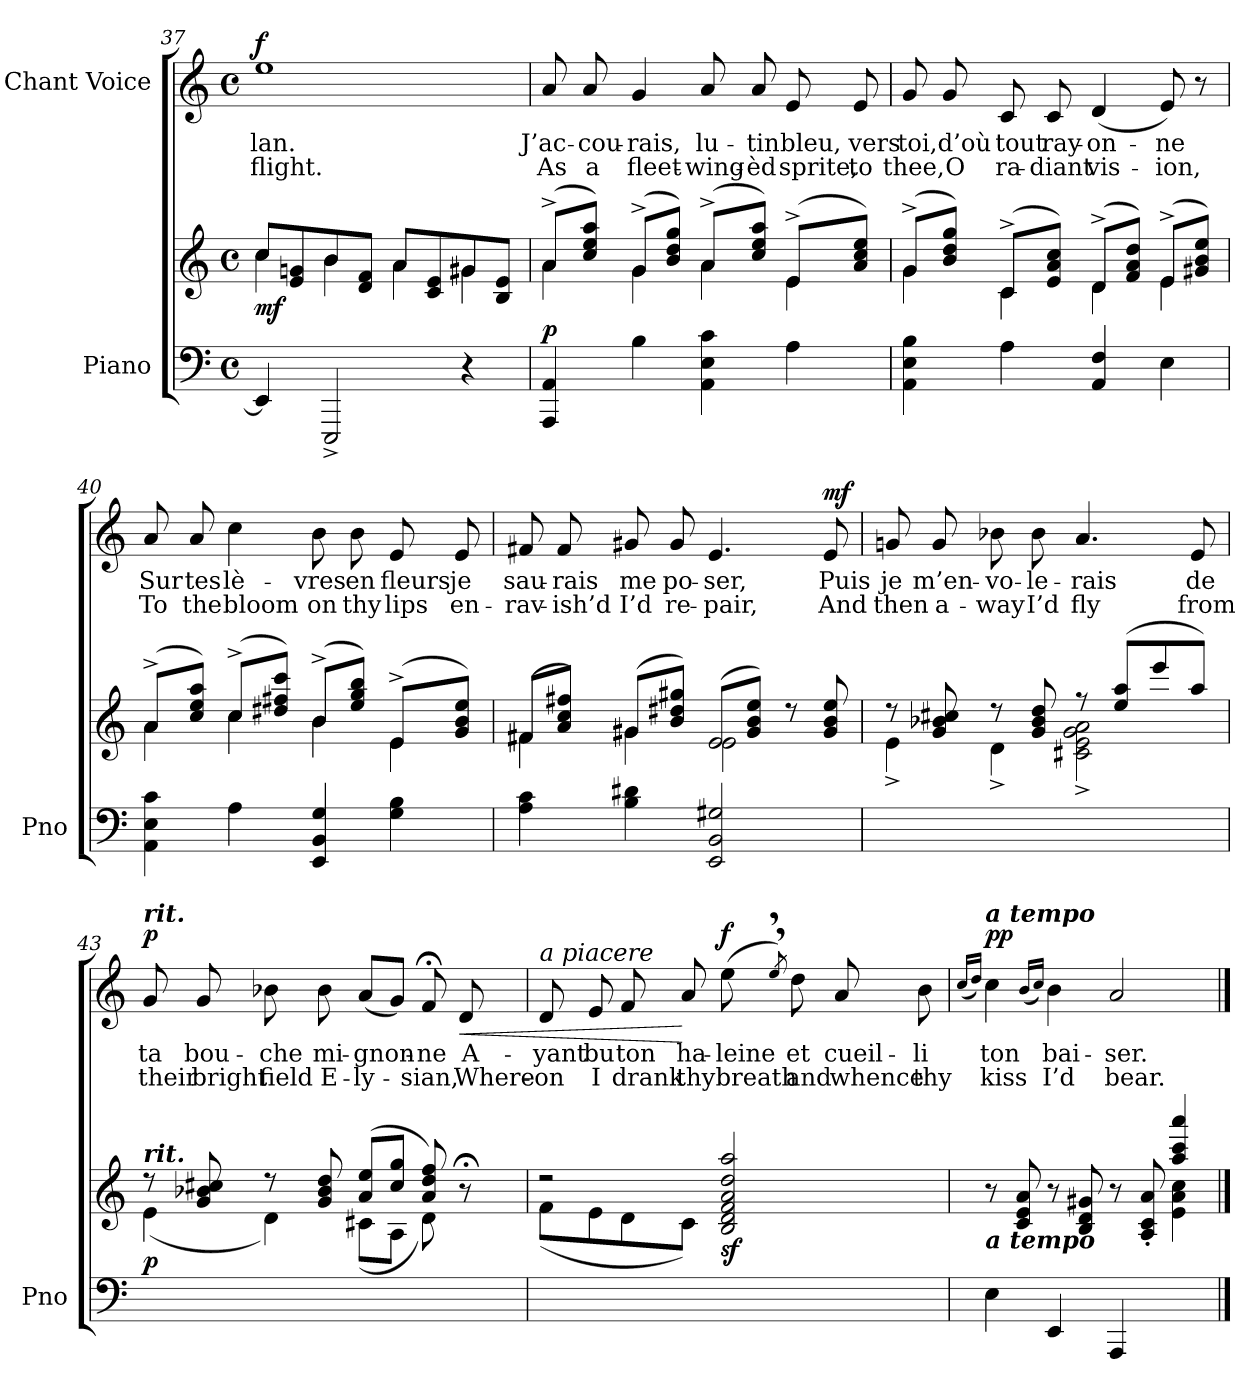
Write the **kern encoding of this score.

**kern	**kern	**dynam	**kern	**text	**text	**dynam
*part2	*part2	*part2	*part1	*part1	*part1	*part1
*staff3	*staff2	*staff2/3	*staff1	*staff1	*staff1	*staff1
*I"Piano	*	*	*I"Chant Voice	*	*	*
*I'Pno	*	*	*	*	*	*
*clefF4	*clefG2	*	*clefG2	*	*	*
*k[]	*k[]	*	*k[]	*	*	*
*M4/4	*M4/4	*	*M4/4	*	*	*
*met(c)	*met(c)	*	*met(c)	*	*	*
=37	=37	=37	=37	=37	=37	=37
*	*^	*	*	*	*	*
!	!	!	!LO:DY:b	!	!	!	!LO:DY:a
4EE/]	8cc/L	4cc\	mf	1ee	-lan.	flight.	f
.	8e/ 8gn/	.	.	.	.	.	.
2EEE^/	8b/	4b\	.	.	.	.	.
.	8d/ 8f/J	.	.	.	.	.	.
.	8a/L	4a\	.	.	.	.	.
.	8c/ 8e/	.	.	.	.	.	.
4r	8g#X/	4g#\	.	.	.	.	.
.	8B/ 8e/J	.	.	.	.	.	.
=38	=38	=38	=38	=38	=38	=38	=38
!	!	!	!LO:DY:a=2	!	!	!	!
4AAA/ 4AA/	(8a^</L	4a\	p	8a/	J’ac-	As	.
.	8cc/ 8ee/ 8aa/J)	.	.	8a/	-cou-	a	.
4B\	(8g^</L	4g\	.	4g/	-rais,	fleet-	.
.	8b/ 8dd/ 8gg/J)	.	.	.	.	.	.
4AA\ 4E\ 4c\	(8a^</L	4a\	.	8a/	lu-	-wing-	.
.	8cc/ 8ee/ 8aa/J)	.	.	8a/	-tin	-èd	.
4A\	(8e^</L	4e\	.	8e/	bleu,	sprite,	.
.	8a/ 8cc/ 8ee/J)	.	.	8e/	vers	to	.
=39	=39	=39	=39	=39	=39	=39	=39
4AA\ 4E\ 4B\	(8g^</L	4g\	.	8g/	toi,	thee,	.
.	8b/ 8dd/ 8gg/J)	.	.	8g/	d’où	O	.
4A\	(8c^</L	4c\	.	8c/	tout	ra-	.
.	8e/ 8a/ 8cc/J)	.	.	8c/	ray-	-diant	.
4AA/ 4F/	(8d^</L	4d\	.	(4d/	-on-	vis-	.
.	8f/ 8a/ 8dd/J)	.	.	.	.	.	.
4E\	(8e^</L	4e\	.	8e/)	-ne	-ion,	.
.	8g#X/ 8b/ 8ee/J)	.	.	8r	.	.	.
=40	=40	=40	=40	=40	=40	=40	=40
4AA\ 4E\ 4c\	(8a^</L	4a\	.	8a/	Sur	To	.
.	8cc/ 8ee/ 8aa/J)	.	.	8a/	tes	the	.
4A\	(8cc^</L	4cc\	.	4cc\	lè-	bloom	.
.	8dd#X/ 8ff#X/ 8ccc/J)	.	.	.	.	.	.
4EE/ 4BB/ 4G/	(8b^</L	4b\	.	8b\	vres	on	.
.	8ee/ 8gg/ 8bb/J)	.	.	8b\	en	thy	.
4G\ 4B\	(8e^</L	4e\	.	8e/	fleurs	lips	.
.	8g/ 8b/ 8ee/J)	.	.	8e/	je	en-	.
=41	=41	=41	=41	=41	=41	=41	=41
4A\ 4c\	(8f#X/L	4f#\	.	8f#X/	sau-	-rav-	.
.	8a/ 8cc/ 8ff#X/J)	.	.	8f#/	-rais	-ish’d	.
4B\ 4d#X\	(8g#X/L	4g#\	.	8g#X/	me	I’d	.
.	8b/ 8dd#X/ 8gg#X/J)	.	.	8g#/	po-	re-	.
!	!LO:N:head=open	!	!	!	!	!	!
2EE/ 2BB/ 2G#X/	(8e/L	2e\	.	4.e/	-ser,	-pair,	.
.	8g#/ 8b/ 8ee/J)	.	.	.	.	.	.
.	8r	.	.	.	.	.	.
!	!	!	!	!	!	!	!LO:DY:a
.	8g#/ 8b/ 8ee/	.	.	8e/	Puis	And	mf
=42	=42	=42	=42	=42	=42	=42	=42
1ryy	8r	4e^\	.	8gn/	je	then	.
.	8g/ 8b-X/ 8cc#X/	.	.	8g/	m’en-	a-	.
.	8r	4d^\	.	8b-X\	-vo-	-way	.
.	8g/ 8b-/ 8dd/	.	.	8b-\	-le-	I’d	.
.	8r	2c#X\^ 2e\^ 2g\^ 2a\^	.	4.a/	-rais	fly	.
.	(<8ee/ 8aa/L	.	.	.	.	.	.
.	8eee/	.	.	.	.	.	.
.	8aa/J)	.	.	8e/	de	from	.
=43	=43	=43	=43	=43	=43	=43	=43
!	!	!	!	!LO:TX:a:Bi:t=rit.	!	!	!
!	!LO:TX:a:Bi:t=rit.	!	!	!	!	!	!
!	!	!	!LO:DY:a=2	!	!	!	!LO:DY:a
1ryy	8r	(4e\	p	8g/	ta	their	p
.	8g/ 8b-X/ 8cc#X/	.	.	8g/	bou-	bright	.
.	8r	4d\)	.	8b-X\	-che	field	.
.	8g/ 8b-/ 8dd/	.	.	8b-\	mi-	E-	.
.	(8a/ 8ee/L	(8c#X\L	.	(8a/L	-gnon-	-ly-	.
.	8cc#/ 8gg/J	8A\J	.	8g/J)	.	.	.
.	8a/ 8dd/ 8ff/)	8d\)	.	8f;</	-ne	-sian,	.
!	!	!	!	!	!	!	!LO:HP:b
.	8r;<	8ryy	.	8d/	A-	Where-	<
=44	=44	=44	=44	=44	=44	=44	=44
!	!	!	!	!LO:TX:i:t=a piacere	!	!	!
1ryy	2r	(8f\L	.	8d/	-yant	-on	.
.	.	8e\	.	8e/	bu	I	.
.	.	8d\	.	8f/	ton	drank	.
.	.	8c\J)	.	8a/	ha-	thy	[
!	!	!	!LO:DY:b	!	!	!	!LO:DY:a
.	2B/ 2d/ 2f/ 2a/ 2dd/ 2aa/	2ryy	sf	(<8ee,\	-leine	breath	f
.	.	.	.	8qee,/)	.	.	.
.	.	.	.	8dd\	et	and	.
.	.	.	.	8a/	cueil-	whence	.
.	.	.	.	8b\	-li	thy	.
=45	=45	=45	=45	=45	=45	=45	=45
.	.	.	.	(16qcc/LL	.	.	.
.	.	.	.	16qdd/JJ)	.	.	.
!	!	!	!	!LO:TX:a:Bi:t=a tempo	!	!	!
!	!LO:TX:b:Bi:t=a tempo	!	!	!	!	!	!
!	!	!	!	!	!	!	!LO:DY:a
4E\	8r	2.ryy	.	4cc\	ton	kiss	pp
.	8c/ 8e/ 8a/	.	.	.	.	.	.
.	.	.	.	(16qb/LL	.	.	.
.	.	.	.	16qcc/JJ)	.	.	.
4EE/	8r	.	.	4b\	bai-	I’d	.
.	8B/ 8d/ 8g#X/	.	.	.	.	.	.
4AAA/	8r	.	.	2a/	-ser.	bear.	.
.	8A/' 8c/' 8a/'	.	.	.	.	.	.
4ryy	4aa/ 4ccc/ 4aaa/	4e\ 4a\ 4cc\	.	.	.	.	.
*	*v	*v	*	*	*	*	*
==	==	==	==	==	==	==
*-	*-	*-	*-	*-	*-	*-
